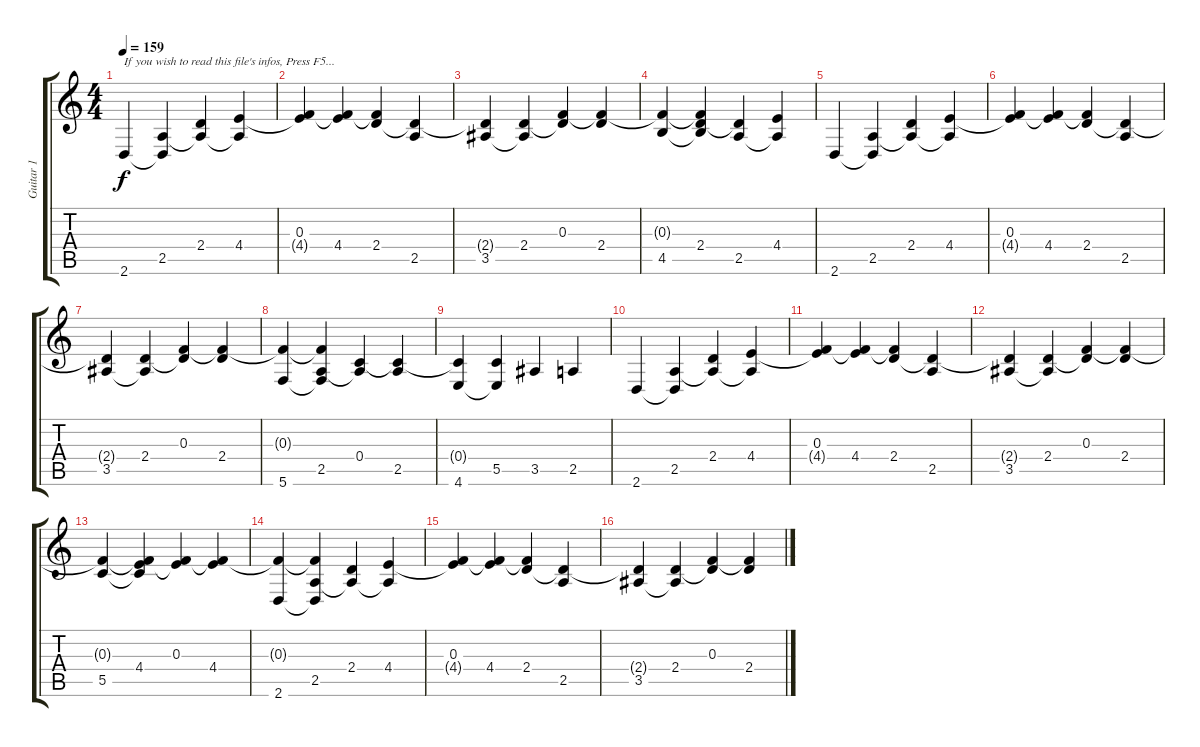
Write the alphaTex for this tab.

\track ("Guitar 1" "Guitar 1") {instrument acousticguitarsteel}
\staff {score tabs}
\tuning (D4 A3 F3 C3 G2 C2) {hide}
\ts (4 4)
\tempo 159
\tempo 169
\tempo 159
\clef g2
\ks c
2.6.4{txt "If you wish to read this file's infos, Press F5..." dy f volume 12 instrument acousticguitarsteel} (2.5 2.6{t}).4 (2.4 2.5{t}).4 (4.4 2.5{t}).4 |
(0.3 4.4{t}).4 (0.3{t} 4.4).4 (0.3{t} 2.4).4 (2.4{t} 2.5).4 |
(2.4{t} 3.5).4 (2.4 3.5{t}).4 (0.3 2.4{t}).4 (0.3{t} 2.4).4 |
(0.3{t} 4.5).4 (0.3{t} 2.4 4.5{t}).4 (2.4{t} 2.5).4 (4.4 2.5{t}).4 |
2.6.4 (2.5 2.6{t}).4 (2.4 2.5{t}).4 (4.4 2.5{t}).4 |
(0.3 4.4{t}).4 (0.3{t} 4.4).4 (0.3{t} 2.4).4 (2.4{t} 2.5).4 |
(2.4{t} 3.5).4 (2.4 3.5{t}).4 (0.3 2.4{t}).4 (0.3{t} 2.4).4 |
(0.3{t} 5.6).4 (0.3{t} 2.5 5.6{t}).4 (0.4 2.5{t}).4 (0.4{t} 2.5).4 |
(0.4{t} 4.6).4 (5.5 4.6{t}).4 3.5.4 2.5.4 |
2.6.4 (2.5 2.6{t}).4 (2.4 2.5{t}).4 (4.4 2.5{t}).4 |
(0.3 4.4{t}).4 (0.3{t} 4.4).4 (0.3{t} 2.4).4 (2.4{t} 2.5).4 |
(2.4{t} 3.5).4 (2.4 3.5{t}).4 (0.3 2.4{t}).4 (0.3{t} 2.4).4 |
(0.3{t} 5.5).4 (0.3{t} 4.4 5.5{t}).4 (0.3 4.4{t}).4 (0.3{t} 4.4).4 |
(0.3{t} 2.6).4 (0.3{t} 2.5 2.6{t}).4 (2.4 2.5{t}).4 (4.4 2.5{t}).4 |
(0.3 4.4{t}).4 (0.3{t} 4.4).4 (0.3{t} 2.4).4 (2.4{t} 2.5).4 |
(2.4{t} 3.5).4 (2.4 3.5{t}).4 (0.3 2.4{t}).4 (0.3{t} 2.4).4
